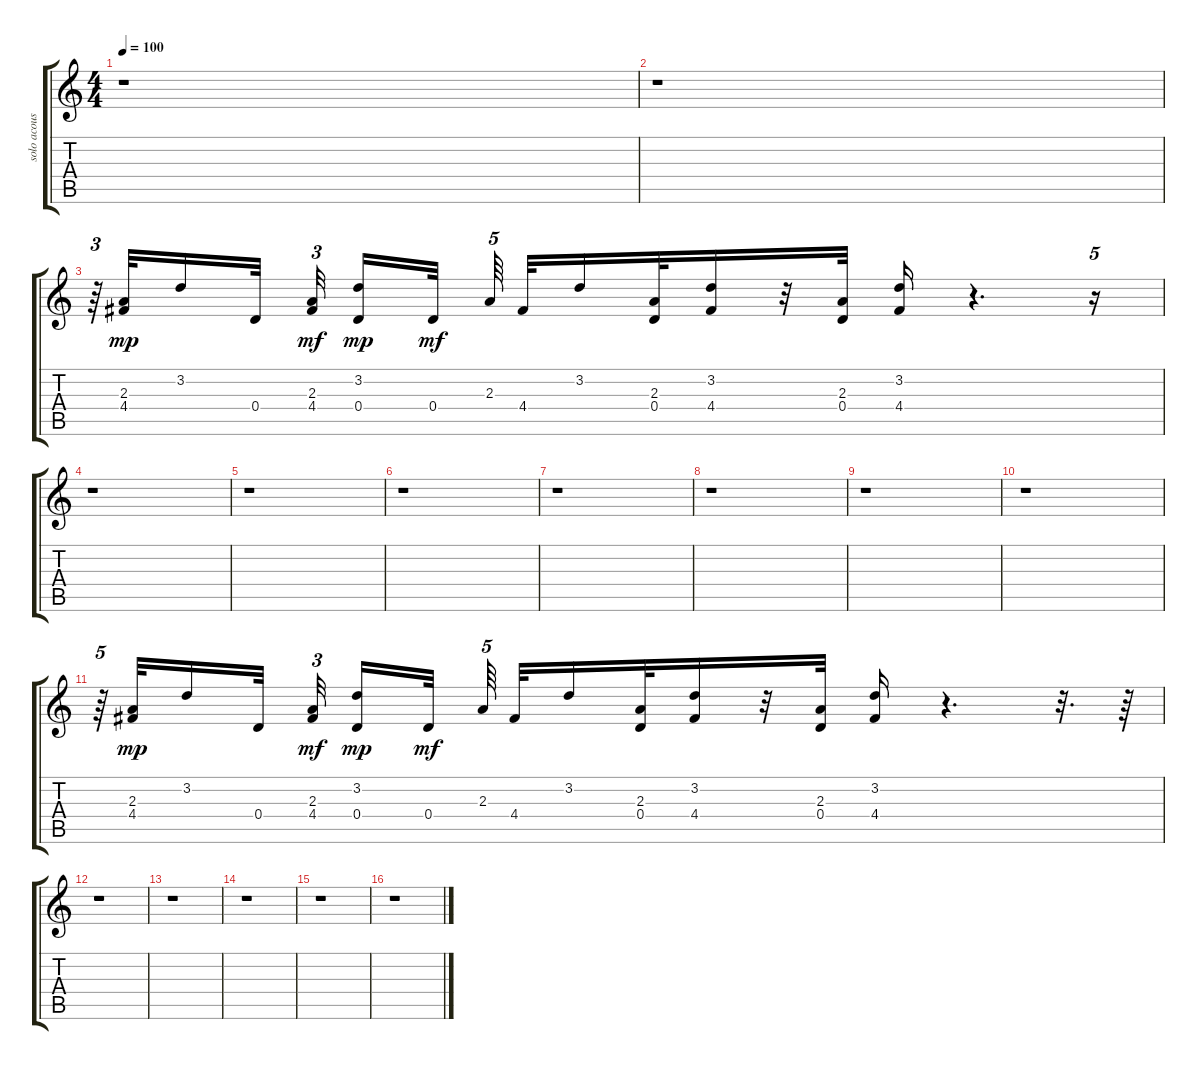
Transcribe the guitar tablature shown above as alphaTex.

\track ("solo acoustic guitar" "solo acous") {instrument acousticguitarnylon}
\staff {score tabs}
\tuning (E4 B3 G3 D3 A2 E2) {hide}
\ts (4 4)
\tempo 100
\clef g2
\ks c
r.1{dy mf} |
r.1 |
r.64{tu (3 2)} (2.3 4.4).32{dy mp} 3.2.16 0.4.32{beam splitsecondary} (2.3 4.4).32{tu (3 2) dy mf beam splitsecondary} (3.2 0.4).16{dy mp} 0.4.32{dy mf} 2.3.64{tu (5 4) beam splitsecondary} 4.4.32 3.2.16 (2.3 0.4).32 (3.2 4.4).16 r.32 (2.3 0.4).32 (3.2 4.4).16 r.4{d} r.16{tu (5 4)} |
r.1 |
r.1 |
r.1 |
r.1 |
r.1 |
r.1 |
r.1 |
r.64{tu (5 4)} (2.3 4.4).32{dy mp} 3.2.16 0.4.32{beam splitsecondary} (2.3 4.4).32{tu (3 2) dy mf beam splitsecondary} (3.2 0.4).16{dy mp} 0.4.32{dy mf} 2.3.64{tu (5 4) beam splitsecondary} 4.4.32 3.2.16 (2.3 0.4).32 (3.2 4.4).16 r.32 (2.3 0.4).32 (3.2 4.4).16 r.4{d} r.32{d} r.64 |
r.1 |
r.1 |
r.1 |
r.1 |
r.1
